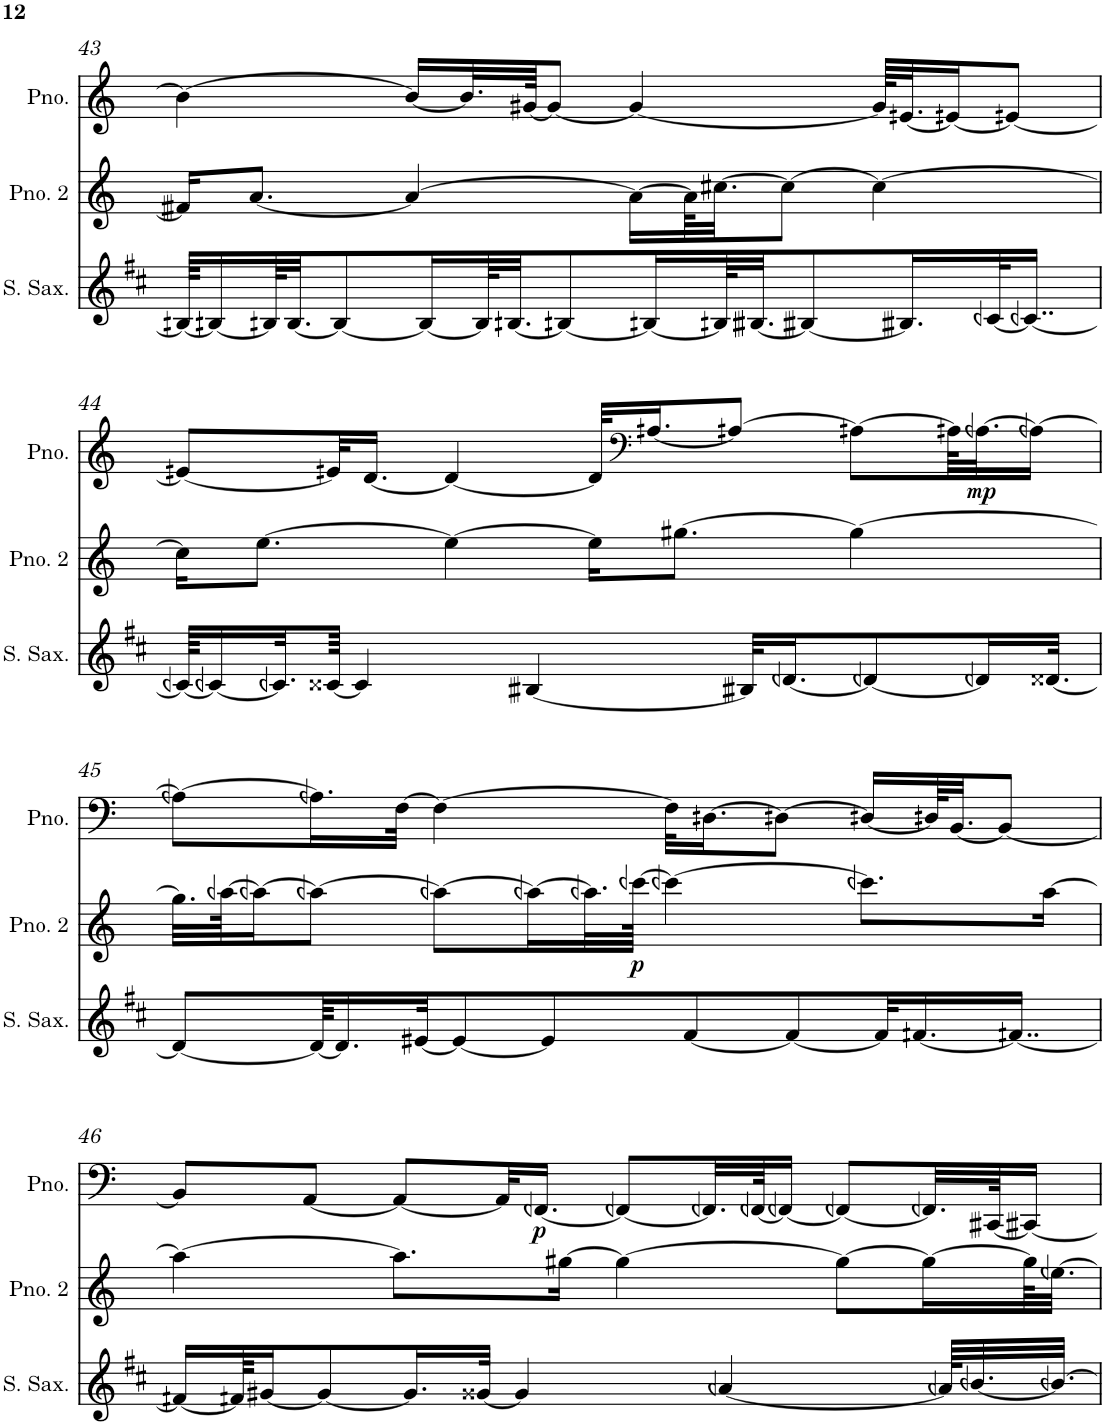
**kern	**kern	**dynam	**kern	**dynam
*part3	*part2	*part2	*part1	*part1
*staff3	*staff2	*staff2	*staff1	*staff1
*I"Soprano Saxophone	*I"Piano 2	*	*I"Piano	*
*I'S. Sax.	*I'Pno. 2	*	*I'Pno.	*
!!LO:PB:g=z
*clefG2	*clefG2	*	*clefG2	*
*Trd1c2	*	*	*	*
*k[f#c#]	*k[]	*	*k[]	*
*M4/4	*M4/4	*	*M4/4	*
=43	=43	=43	=43	=43
64Bn/KKLL_	16fn/KL]	.	4b\_	.
16Bn/_	.	.	.	.
.	[8.a/J	.	.	.
64Bn/KL]	.	.	.	.
[32.B/JJ	.	.	.	.
8B/_	.	.	.	.
.	4a/_	.	16b/LL_	.
16B/L_	.	.	.	.
.	.	.	32.b/L]	.
64B/KL]	.	.	.	.
[32.Bn/JJ	.	.	.	.
.	.	.	[64g#X/JJK	.
.	.	.	8g#/J_	.
8Bn/_	.	.	.	.
.	16a\LL_	.	4g#/_	.
16Bn/L_	.	.	.	.
.	64a\KL]	.	.	.
64Bn/KL]	[32.cc#X\JJ	.	.	.
[32.Bn/JJ	.	.	.	.
.	8cc#\J_	.	.	.
8Bn/_	.	.	.	.
.	4cc#\_	.	64g#/KLLL]	.
16.Bn/L]	.	.	[32.en/J	.
.	.	.	16en/J_	.
[32cn/K	.	.	.	.
.	.	.	8en/J_	.
16..cn/JJ_	.	.	.	.
!!LO:LB:g=z
=44	=44	=44	=44	=44
64cn/KKLL_	16cc#\KL]	.	8en/L_	.
16cn/_	.	.	.	.
.	[8.ee\J	.	.	.
32.cn/L]	.	.	.	.
[64c##X/JJJk	.	.	32en/KL]	.
4c##/]	.	.	.	.
.	.	.	[16.d/JJ	.
.	4ee\_	.	4d/_	.
[4Bn/	.	.	.	.
.	16ee\KL]	.	32d/KLL]	.
*	*	*	*clefF4	*
.	.	.	[16.An/J	.
.	[8.gg#X\J	.	.	.
.	.	.	8An/J_	.
32Bn/KLL]	.	.	.	.
[16.dn/J	.	.	.	.
.	4gg#\_	.	8An\L_	.
8dn/_	.	.	.	.
.	.	.	64An\KLL]	.
!	!	!	!	!LO:DY:b
16dn/L]	.	.	[32.An\J	mp
.	.	.	16An\JJ_	.
[32.d##X/JJk	.	.	.	.
!!LO:LB:g=z
=45	=45	=45	=45	=45
8d##/L_	32.gg#\LLL]	.	8An\L_	.
.	[64aan\JK	.	.	.
.	16aan\J_	.	.	.
64d##/KKL_	8aan\J_	.	16.An\L]	.
16.d##/]	.	.	.	.
.	.	.	[32F\JJk	.
[32e#X/JK	.	.	.	.
.	8aan\L_	.	4F\_	.
8e#/_	.	.	.	.
.	16aan\L_	.	.	.
8e#/]	.	.	.	.
.	32.aan\L]	.	.	.
!	!	!LO:DY:b	!	!
.	[64cccn\JJJk	p	.	.
.	4cccn\_	.	32F\KLL]	.
[8f#/	.	.	.	.
.	.	.	[16.Dn\J	.
.	.	.	8Dn\J_	.
8f#/_	.	.	.	.
.	8.cccn\L]	.	16Dn/LL_	.
32f#/KL]	.	.	.	.
[16.fn/	.	.	.	.
.	.	.	64Dn/KL]	.
.	.	.	[32.BB/JJ	.
.	.	.	8BB/J_	.
16..fn/JJ_	.	.	.	.
.	[16aa\Jk	.	.	.
!!LO:LB:g=z
=46	=46	=46	=46	=46
16fn/LL_	4aa\_	.	8BB/L]	.
64fn/KK]	.	.	.	.
[16g#X/J	.	.	.	.
.	.	.	[8AA/J	.
8g#/_	.	.	.	.
.	8.aa\L]	.	8AA/L_	.
16.g#/L]	.	.	.	.
[32g##X/JJk	.	.	.	.
.	.	.	32AA/KL]	.
4g##/]	.	.	.	.
!	!	!	!	!LO:DY:b
.	.	.	[16.FFn/JJ	p
.	[16gg#X\Jk	.	.	.
.	4gg#\_	.	8FFn/L_	.
.	.	.	32.FFn/LL]	.
[4an/	.	.	.	.
.	.	.	[64FFn/JK	.
.	.	.	16FFn/JJ_	.
.	8gg#\L_	.	8FFn/L_	.
.	16gg#\L_	.	32.FFn/LL]	.
64an/KLLL]	.	.	.	.
[32.bn/	.	.	.	.
.	.	.	[64CCn/JK	.
.	64gg#\KL]	.	16CCn/JJ_	.
32.bn/JJJ_	[32.een\JJJ	.	.	.
=	=	=	=	=
*-	*-	*-	*-	*-
